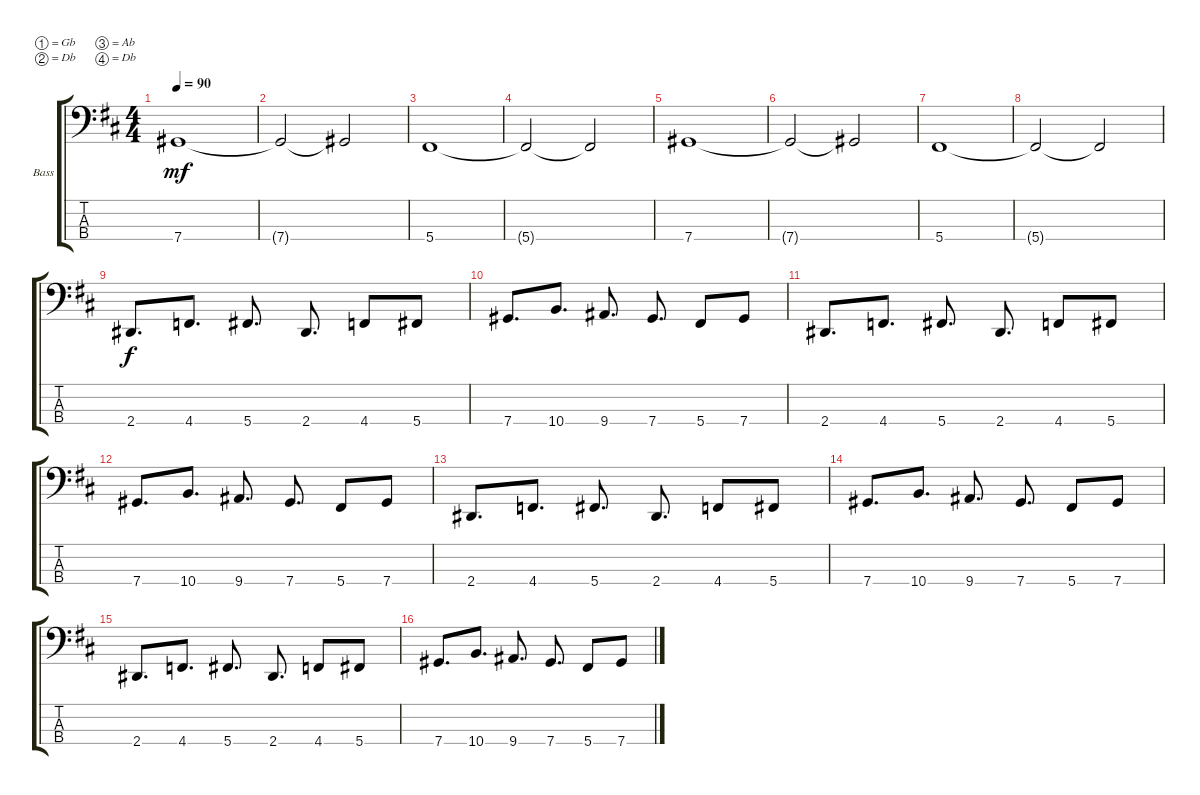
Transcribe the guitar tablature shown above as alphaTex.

\defaultSystemsLayout 4
\bracketExtendMode groupsimilarinstruments
\firstSystemTrackNameOrientation horizontal
\otherSystemsTrackNameOrientation horizontal
\track ("Baixo" "Bass") {multiBarRest instrument electricbassfinger}
\staff {score tabs}
\tuning (Gb2 Db2 Ab1 Db1)
\ts (4 4)
\tempo 90
\clef f4
\ks d
7.4.1{dy mf} |
7.4{t}.2 7.4{t}.2 |
5.4.1 |
5.4{t}.2 5.4{t}.2 |
7.4.1 |
7.4{t}.2 7.4{t}.2 |
5.4.1 |
5.4{t}.2 5.4{t}.2 |
2.4.8{d dy f} 4.4.8{d} 5.4.8{d} 2.4.8{d} 4.4.8 5.4.8 |
7.4.8{d} 10.4.8{d} 9.4.8{d} 7.4.8{d} 5.4.8 7.4.8 |
2.4.8{d} 4.4.8{d} 5.4.8{d} 2.4.8{d} 4.4.8 5.4.8 |
7.4.8{d} 10.4.8{d} 9.4.8{d} 7.4.8{d} 5.4.8 7.4.8 |
2.4.8{d} 4.4.8{d} 5.4.8{d} 2.4.8{d} 4.4.8 5.4.8 |
7.4.8{d} 10.4.8{d} 9.4.8{d} 7.4.8{d} 5.4.8 7.4.8 |
2.4.8{d} 4.4.8{d} 5.4.8{d} 2.4.8{d} 4.4.8 5.4.8 |
7.4.8{d} 10.4.8{d} 9.4.8{d} 7.4.8{d} 5.4.8 7.4.8
